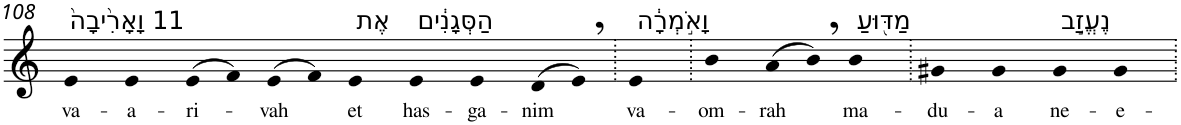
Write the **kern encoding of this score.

**kern	**text
*part1	*part1
*staff1	*staff1
*I"Piano	*
*I'Pno	*
!!LO:PB:g=z
*clefG2	*
*k[]	*
=108	=108
!LO:TX:a:t=11 וָאָרִ֙יבָה֙	!
!	!LO:LY:b
4e	va-
!	!LO:LY:b
4e	-a-
!	!LO:LY:b
(>8e	-ri-
8f)	.
!	!LO:LY:b
(>8e	-vah
8f)	.
!LO:TX:a:t=אֶת	!
!	!LO:LY:b
4e	et
!LO:TX:a:t=הַסְּגָנִ֔ים	!
!	!LO:LY:b
4e	has-
!	!LO:LY:b
4e	-ga-
!	!LO:LY:b
(>8d	-nim
8e,)	.
=109.	=109.
!LO:TX:a:t=וָאֹ֣מְרָ֔ה	!
!	!LO:LY:b
4e	va-
=110.	=110.
!	!LO:LY:b
4b	-om-
!	!LO:LY:b
(>8a	-rah
8b,)	.
!LO:TX:a:t=מַדּ֖וּעַ	!
!	!LO:LY:b
4b	ma-
=111.	=111.
!	!LO:LY:b
4g#X	-du-
!	!LO:LY:b
4g#	-a
!LO:TX:a:t=נֶעֱזַ֣ב	!
!	!LO:LY:b
4g#	ne-
!	!LO:LY:b
4g#	-e-
=.	=.
*-	*-
